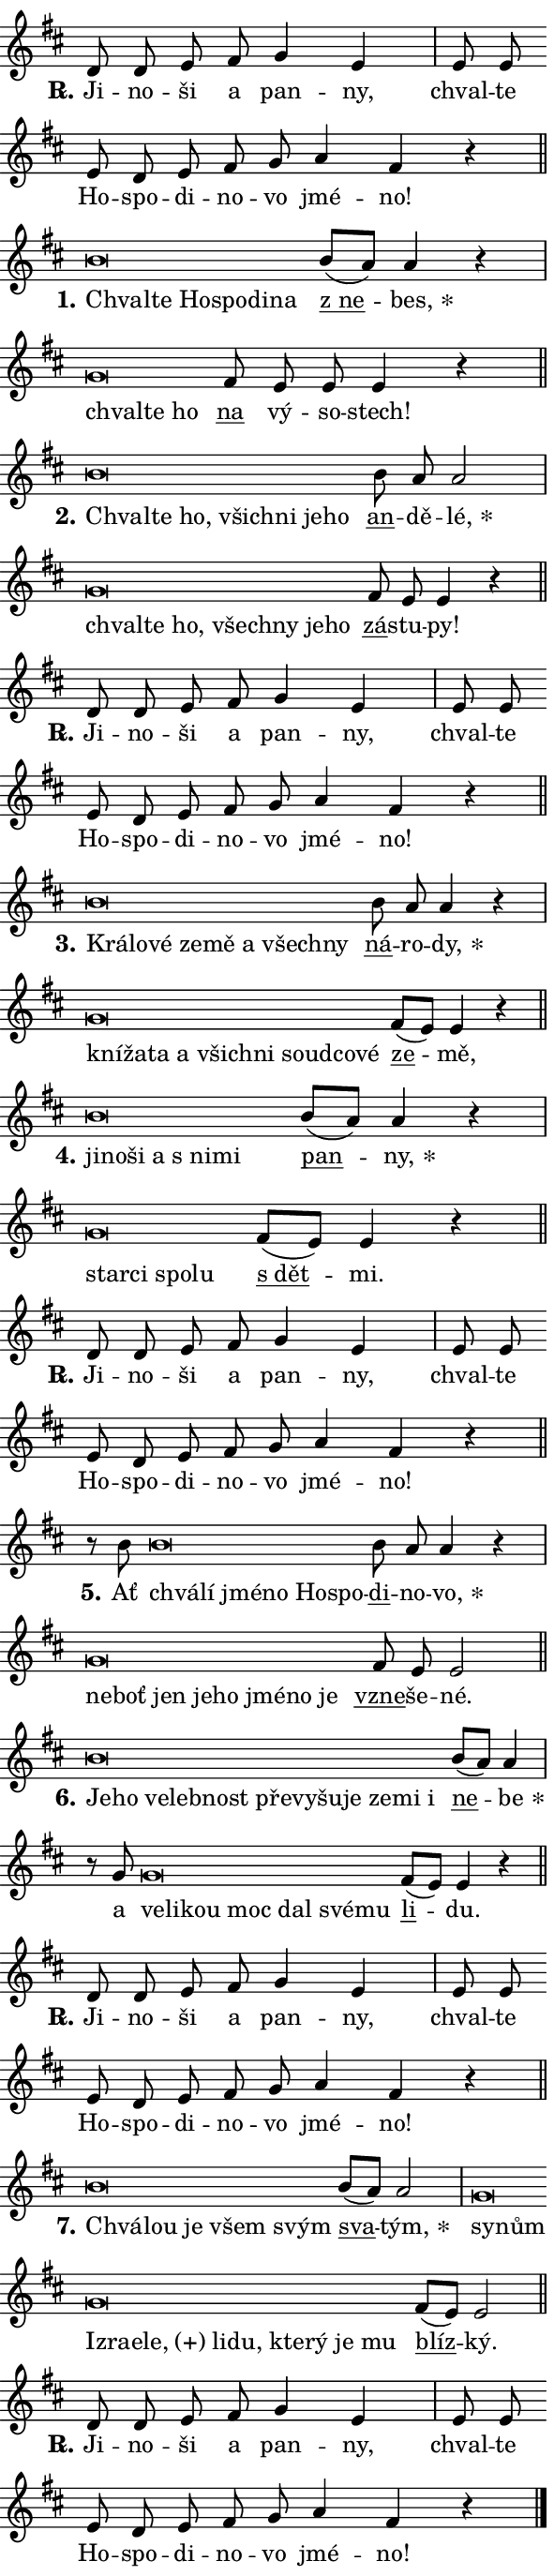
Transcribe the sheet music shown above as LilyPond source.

\version "2.24.0"
\header { tagline = "" }
\paper {
  indent = 0\cm
  top-margin = 0\cm
  right-margin = 0.13\cm % to fit lyric hyphens
  bottom-margin = 0\cm
  left-margin = 0\cm
  paper-width = 10\cm
  page-breaking = #ly:one-page-breaking
  system-system-spacing.basic-distance = #11
  score-system-spacing.basic-distance = #11
  ragged-last = ##f
}


%% Author: Thomas Morley
%% https://lists.gnu.org/archive/html/lilypond-user/2020-05/msg00002.html
#(define (line-position grob)
"Returns position of @var[grob} in current system:
   @code{'start}, if at first time-step
   @code{'end}, if at last time-step
   @code{'middle} otherwise
"
  (let* ((col (ly:item-get-column grob))
         (ln (ly:grob-object col 'left-neighbor))
         (rn (ly:grob-object col 'right-neighbor))
         (col-to-check-left (if (ly:grob? ln) ln col))
         (col-to-check-right (if (ly:grob? rn) rn col))
         (break-dir-left
           (and
             (ly:grob-property col-to-check-left 'non-musical #f)
             (ly:item-break-dir col-to-check-left)))
         (break-dir-right
           (and
             (ly:grob-property col-to-check-right 'non-musical #f)
             (ly:item-break-dir col-to-check-right))))
        (cond ((eqv? 1 break-dir-left) 'start)
              ((eqv? -1 break-dir-right) 'end)
              (else 'middle))))

#(define (tranparent-at-line-position vctor)
  (lambda (grob)
  "Relying on @code{line-position} select the relevant enry from @var{vctor}.
Used to determine transparency,"
    (case (line-position grob)
      ((end) (not (vector-ref vctor 0)))
      ((middle) (not (vector-ref vctor 1)))
      ((start) (not (vector-ref vctor 2))))))

noteHeadBreakVisibility =
#(define-music-function (break-visibility)(vector?)
"Makes @code{NoteHead}s transparent relying on @var{break-visibility}"
#{
  \override NoteHead.transparent =
    #(tranparent-at-line-position break-visibility)
#})

#(define delete-ledgers-for-transparent-note-heads
  (lambda (grob)
    "Reads whether a @code{NoteHead} is transparent.
If so this @code{NoteHead} is removed from @code{'note-heads} from
@var{grob}, which is supposed to be @code{LedgerLineSpanner}.
As a result ledgers are not printed for this @code{NoteHead}"
    (let* ((nhds-array (ly:grob-object grob 'note-heads))
           (nhds-list
             (if (ly:grob-array? nhds-array)
                 (ly:grob-array->list nhds-array)
                 '()))
           ;; Relies on the transparent-property being done before
           ;; Staff.LedgerLineSpanner.after-line-breaking is executed.
           ;; This is fragile ...
           (to-keep
             (remove
               (lambda (nhd)
                 (ly:grob-property nhd 'transparent #f))
               nhds-list)))
      ;; TODO find a better method to iterate over grob-arrays, similiar
      ;; to filter/remove etc for lists
      ;; For now rebuilt from scratch
      (set! (ly:grob-object grob 'note-heads)  '())
      (for-each
        (lambda (nhd)
          (ly:pointer-group-interface::add-grob grob 'note-heads nhd))
        to-keep))))

squashNotes = {
  \override NoteHead.X-extent = #'(-0.2 . 0.2)
  \override NoteHead.Y-extent = #'(-0.75 . 0)
  \override NoteHead.stencil =
    #(lambda (grob)
       (let ((pos (ly:grob-property grob 'staff-position)))
         (begin
           (if (< pos -7) (display "ERROR: Lower brevis then expected\n") (display ""))
           (if (<= pos -6) ly:text-interface::print ly:note-head::print))))
}
unSquashNotes = {
  \revert NoteHead.X-extent
  \revert NoteHead.Y-extent
  \revert NoteHead.stencil
}

hideNotes = \noteHeadBreakVisibility #begin-of-line-visible
unHideNotes = \noteHeadBreakVisibility #all-visible

% work-around for resetting accidentals
% https://lilypond.org/doc/v2.23/Documentation/notation/displaying-rhythms#unmetered-music
cadenzaMeasure = {
  \cadenzaOff
  \partial 1024 s1024
  \cadenzaOn
}

#(define-markup-command (accent layout props text) (markup?)
  "Underline accented syllable"
  (interpret-markup layout props
    #{\markup \override #'(offset . 4.3) \underline { #text }#}))

responsum = \markup \concat {
  "R" \hspace #-1.05 \path #0.1 #'((moveto 0 0.07) (lineto 0.9 0.8)) \hspace #0.05 "."
}

spaceSize = #0.6828661417322834 % exact space size for TeX Gyre Schola

\layout {
  \context {
    \Staff
    \remove "Time_signature_engraver"
    \override LedgerLineSpanner.after-line-breaking = #delete-ledgers-for-transparent-note-heads
  }
  \context {
    \Lyrics {
      \override LyricSpace.minimum-distance = \spaceSize
      \override LyricText.font-name = #"TeX Gyre Schola"
      \override LyricText.font-size = 1
      \override StanzaNumber.font-name = #"TeX Gyre Schola Bold"
      \override StanzaNumber.font-size = 1
    }
  }
  \context {
    \Score 
    \override NoteHead.text =
      #(lambda (grob) 
        (let ((pos (ly:grob-property grob 'staff-position)))
          #{\markup {
            \combine
              \halign #-0.55 \raise #(if (= pos -6) 0 0.5) \override #'(thickness . 2) \draw-line #'(3.2 . 0)
              \musicglyph "noteheads.sM1"
          }#}))
  }
}

% magnetic-lyrics.ily
%
%   written by
%     Jean Abou Samra <jean@abou-samra.fr>
%     Werner Lemberg <wl@gnu.org>
%
%   adapted by
%     Jiri Hon <jiri.hon@gmail.com>
%
% Version 2022-Apr-15

% https://www.mail-archive.com/lilypond-user@gnu.org/msg149350.html

#(define (Left_hyphen_pointer_engraver context)
   "Collect syllable-hyphen-syllable occurrences in lyrics and store
them in properties.  This engraver only looks to the left.  For
example, if the lyrics input is @code{foo -- bar}, it does the
following.

@itemize @bullet
@item
Set the @code{text} property of the @code{LyricHyphen} grob between
@q{foo} and @q{bar} to @code{foo}.

@item
Set the @code{left-hyphen} property of the @code{LyricText} grob with
text @q{foo} to the @code{LyricHyphen} grob between @q{foo} and
@q{bar}.
@end itemize

Use this auxiliary engraver in combination with the
@code{lyric-@/text::@/apply-@/magnetic-@/offset!} hook."
   (let ((hyphen #f)
         (text #f))
     (make-engraver
      (acknowledgers
       ((lyric-syllable-interface engraver grob source-engraver)
        (set! text grob)))
      (end-acknowledgers
       ((lyric-hyphen-interface engraver grob source-engraver)
        ;(when (not (grob::has-interface grob 'lyric-space-interface))
          (set! hyphen grob)));)
      ((stop-translation-timestep engraver)
       (when (and text hyphen)
         (ly:grob-set-object! text 'left-hyphen hyphen))
       (set! text #f)
       (set! hyphen #f)))))

#(define (lyric-text::apply-magnetic-offset! grob)
   "If the space between two syllables is less than the value in
property @code{LyricText@/.details@/.squash-threshold}, move the right
syllable to the left so that it gets concatenated with the left
syllable.

Use this function as a hook for
@code{LyricText@/.after-@/line-@/breaking} if the
@code{Left_@/hyphen_@/pointer_@/engraver} is active."
   (let ((hyphen (ly:grob-object grob 'left-hyphen #f)))
     (when hyphen
       (let ((left-text (ly:spanner-bound hyphen LEFT)))
         (when (grob::has-interface left-text 'lyric-syllable-interface)
           (let* ((common (ly:grob-common-refpoint grob left-text X))
                  (this-x-ext (ly:grob-extent grob common X))
                  (left-x-ext
                   (begin
                     ;; Trigger magnetism for left-text.
                     (ly:grob-property left-text 'after-line-breaking)
                     (ly:grob-extent left-text common X)))
                  ;; `delta` is the gap width between two syllables.
                  (delta (- (interval-start this-x-ext)
                            (interval-end left-x-ext)))
                  (details (ly:grob-property grob 'details))
                  (threshold (assoc-get 'squash-threshold details 0.2)))
             (when (< delta threshold)
               (let* (;; We have to manipulate the input text so that
                      ;; ligatures crossing syllable boundaries are not
                      ;; disabled.  For languages based on the Latin
                      ;; script this is essentially a beautification.
                      ;; However, for non-Western scripts it can be a
                      ;; necessity.
                      (lt (ly:grob-property left-text 'text))
                      (rt (ly:grob-property grob 'text))
                      (is-space (grob::has-interface hyphen 'lyric-space-interface))
                      (space (if is-space " " ""))
                      (extra-delta (if is-space spaceSize 0))
                      ;; Append new syllable.
                      (ltrt-space (if (and (string? lt) (string? rt))
                                (string-append lt space rt)
                                (make-concat-markup (list lt space rt))))
                      ;; Right-align `ltrt` to the right side.
                      (ltrt-space-markup (grob-interpret-markup
                               grob
                               (make-translate-markup
                                (cons (interval-length this-x-ext) 0)
                                (make-right-align-markup ltrt-space)))))
                 (begin
                   ;; Don't print `left-text`.
                   (ly:grob-set-property! left-text 'stencil #f)
                   ;; Set text and stencil (which holds all collected
                   ;; syllables so far) and shift it to the left.
                   (ly:grob-set-property! grob 'text ltrt-space)
                   (ly:grob-set-property! grob 'stencil ltrt-space-markup)
                   (ly:grob-translate-axis! grob (- (- delta extra-delta)) X))))))))))


#(define (lyric-hyphen::displace-bounds-first grob)
   ;; Make very sure this callback isn't triggered too early.
   (let ((left (ly:spanner-bound grob LEFT))
         (right (ly:spanner-bound grob RIGHT)))
     (ly:grob-property left 'after-line-breaking)
     (ly:grob-property right 'after-line-breaking)
     (ly:lyric-hyphen::print grob)))

squashThreshold = #0.4

\layout {
  \context {
    \Lyrics
    \consists #Left_hyphen_pointer_engraver
    \override LyricText.after-line-breaking =
      #lyric-text::apply-magnetic-offset!
    \override LyricHyphen.stencil = #lyric-hyphen::displace-bounds-first
    \override LyricText.details.squash-threshold = \squashThreshold
    \override LyricHyphen.minimum-distance = 0
    \override LyricHyphen.minimum-length = \squashThreshold
  }
}

squashText = \override LyricText.details.squash-threshold = 9999
unSquashText = \override LyricText.details.squash-threshold = \squashThreshold

leftText = \override LyricText.self-alignment-X = #LEFT
unLeftText = \revert LyricText.self-alignment-X

starOffset = #(lambda (grob) 
                (let ((x_offset (ly:self-alignment-interface::aligned-on-x-parent grob)))
                  (if (= x_offset 0) 0 (+ x_offset 1.2))))

star = #(define-music-function (syllable)(string?)
"Append star separator at the end of a syllable"
#{
  \once \override LyricText.X-offset = #starOffset
  \lyricmode { \markup {
    #syllable
    \override #'((font-name . "TeX Gyre Schola Bold")) \hspace #0.2 \lower #0.65 \larger "*"
  } }
#})

starAccent = #(define-music-function (syllable)(string?)
"Append star separator at the end of a syllable and make accent"
#{
  \once \override LyricText.X-offset = #starOffset
  \lyricmode { \markup {
    \accent #syllable
    \override #'((font-name . "TeX Gyre Schola Bold")) \hspace #0.2 \lower #0.65 \larger "*"
  } }
#})

breath = #(define-music-function (syllable)(string?)
"Append breathing indicator at the end of a syllable"
#{
  \lyricmode { \markup { #syllable "+" } }
#})

optionalBreath = #(define-music-function (syllable)(string?)
"Append optional breathing indicator at the end of a syllable"
#{
  \lyricmode { \markup { #syllable "(+)" } }
#})


\score {
    <<
        \new Voice = "melody" { \cadenzaOn \key d \major \relative { d'8 d e fis g4 e \cadenzaMeasure \bar "|" e8 e \bar "" e d e \bar "" fis g a4 fis r \cadenzaMeasure \bar "||" \break } }
        \new Lyrics \lyricsto "melody" { \lyricmode { \set stanza = \responsum
Ji -- no -- ši a pan -- ny, chval -- te Ho -- spo -- di -- no -- vo jmé -- no! } }
    >>
    \layout {}
}

\score {
    <<
        \new Voice = "melody" { \cadenzaOn \key d \major \relative { \squashNotes b'\breve*1/16 \hideNotes \breve*1/16 \bar "" \breve*1/16 \bar "" \breve*1/16 \bar "" \breve*1/16 \breve*1/16 \bar "" \unHideNotes \unSquashNotes \bar "" b8[( a)] a4 r \cadenzaMeasure \bar "|" \squashNotes g\breve*1/16 \hideNotes \breve*1/16 \breve*1/16 \bar "" \unHideNotes \unSquashNotes \bar "" fis8 e e e4 r \cadenzaMeasure \bar "||" \break } }
        \new Lyrics \lyricsto "melody" { \lyricmode { \set stanza = "1."
\leftText Chval -- \squashText te Ho -- spo -- di -- na \unLeftText \unSquashText \markup \accent "z ne" -- \star bes, \leftText chval -- \squashText te ho \unLeftText \unSquashText \markup \accent na vý -- so -- stech! } }
    >>
    \layout {}
}

\score {
    <<
        \new Voice = "melody" { \cadenzaOn \key d \major \relative { \squashNotes b'\breve*1/16 \hideNotes \breve*1/16 \bar "" \breve*1/16 \bar "" \breve*1/16 \bar "" \breve*1/16 \bar "" \breve*1/16 \breve*1/16 \bar "" \unHideNotes \unSquashNotes \bar "" b8 a a2 \cadenzaMeasure \bar "|" \squashNotes g\breve*1/16 \hideNotes \breve*1/16 \bar "" \breve*1/16 \bar "" \breve*1/16 \bar "" \breve*1/16 \bar "" \breve*1/16 \breve*1/16 \bar "" \unHideNotes \unSquashNotes \bar "" fis8 e e4 r \cadenzaMeasure \bar "||" \break } }
        \new Lyrics \lyricsto "melody" { \lyricmode { \set stanza = "2."
\leftText Chval -- \squashText te ho, všich -- ni je -- ho \unLeftText \unSquashText \markup \accent an -- dě -- \star lé, \leftText chval -- \squashText te ho, všech -- ny je -- ho \unLeftText \unSquashText \markup \accent zá -- stu -- py! } }
    >>
    \layout {}
}

\score {
    <<
        \new Voice = "melody" { \cadenzaOn \key d \major \relative { d'8 d e fis g4 e \cadenzaMeasure \bar "|" e8 e \bar "" e d e \bar "" fis g a4 fis r \cadenzaMeasure \bar "||" \break } }
        \new Lyrics \lyricsto "melody" { \lyricmode { \set stanza = \responsum
Ji -- no -- ši a pan -- ny, chval -- te Ho -- spo -- di -- no -- vo jmé -- no! } }
    >>
    \layout {}
}

\score {
    <<
        \new Voice = "melody" { \cadenzaOn \key d \major \relative { \squashNotes b'\breve*1/16 \hideNotes \breve*1/16 \bar "" \breve*1/16 \bar "" \breve*1/16 \bar "" \breve*1/16 \bar "" \breve*1/16 \bar "" \breve*1/16 \breve*1/16 \bar "" \unHideNotes \unSquashNotes \bar "" b8 a a4 r \cadenzaMeasure \bar "|" \squashNotes g\breve*1/16 \hideNotes \breve*1/16 \bar "" \breve*1/16 \bar "" \breve*1/16 \bar "" \breve*1/16 \bar "" \breve*1/16 \bar "" \breve*1/16 \bar "" \breve*1/16 \breve*1/16 \bar "" \unHideNotes \unSquashNotes \bar "" fis8[( e)] e4 r \cadenzaMeasure \bar "||" \break } }
        \new Lyrics \lyricsto "melody" { \lyricmode { \set stanza = "3."
\leftText Krá -- \squashText lo -- vé ze -- mě a všech -- ny \unLeftText \unSquashText \markup \accent ná -- ro -- \star dy, \leftText kní -- \squashText ža -- ta a všich -- ni soud -- co -- vé \unLeftText \unSquashText \markup \accent ze -- mě, } }
    >>
    \layout {}
}

\score {
    <<
        \new Voice = "melody" { \cadenzaOn \key d \major \relative { \squashNotes b'\breve*1/16 \hideNotes \breve*1/16 \bar "" \breve*1/16 \bar "" \breve*1/16 \bar "" \breve*1/16 \breve*1/16 \bar "" \unHideNotes \unSquashNotes \bar "" b8[( a)] a4 r \cadenzaMeasure \bar "|" \squashNotes g\breve*1/16 \hideNotes \breve*1/16 \bar "" \breve*1/16 \breve*1/16 \bar "" \unHideNotes \unSquashNotes \bar "" fis8[( e)] e4 r \cadenzaMeasure \bar "||" \break } }
        \new Lyrics \lyricsto "melody" { \lyricmode { \set stanza = "4."
\leftText ji -- \squashText no -- ši a "s ni" -- mi \unLeftText \unSquashText \markup \accent pan -- \star ny, \leftText star -- \squashText ci spo -- lu \unLeftText \unSquashText \markup \accent "s dět" -- mi. } }
    >>
    \layout {}
}

\score {
    <<
        \new Voice = "melody" { \cadenzaOn \key d \major \relative { d'8 d e fis g4 e \cadenzaMeasure \bar "|" e8 e \bar "" e d e \bar "" fis g a4 fis r \cadenzaMeasure \bar "||" \break } }
        \new Lyrics \lyricsto "melody" { \lyricmode { \set stanza = \responsum
Ji -- no -- ši a pan -- ny, chval -- te Ho -- spo -- di -- no -- vo jmé -- no! } }
    >>
    \layout {}
}

\score {
    <<
        \new Voice = "melody" { \cadenzaOn \key d \major \relative { r8 b'8 \squashNotes b\breve*1/16 \hideNotes \breve*1/16 \bar "" \breve*1/16 \bar "" \breve*1/16 \bar "" \breve*1/16 \breve*1/16 \bar "" \unHideNotes \unSquashNotes \bar "" b8 a a4 r \cadenzaMeasure \bar "|" \squashNotes g\breve*1/16 \hideNotes \breve*1/16 \bar "" \breve*1/16 \bar "" \breve*1/16 \bar "" \breve*1/16 \bar "" \breve*1/16 \bar "" \breve*1/16 \breve*1/16 \bar "" \unHideNotes \unSquashNotes \bar "" fis8 e e2 \cadenzaMeasure \bar "||" \break } }
        \new Lyrics \lyricsto "melody" { \lyricmode { \set stanza = "5."
Ať \leftText chvá -- \squashText lí jmé -- no Ho -- spo -- \unLeftText \unSquashText \markup \accent di -- no -- \star vo, \leftText ne -- \squashText boť jen je -- ho jmé -- no je \unLeftText \unSquashText \markup \accent vzne -- še -- né. } }
    >>
    \layout {}
}

\score {
    <<
        \new Voice = "melody" { \cadenzaOn \key d \major \relative { \squashNotes b'\breve*1/16 \hideNotes \breve*1/16 \bar "" \breve*1/16 \bar "" \breve*1/16 \bar "" \breve*1/16 \bar "" \breve*1/16 \bar "" \breve*1/16 \bar "" \breve*1/16 \bar "" \breve*1/16 \bar "" \breve*1/16 \bar "" \breve*1/16 \breve*1/16 \bar "" \unHideNotes \unSquashNotes \bar "" b8[( a)] a4 \cadenzaMeasure \bar "|" r8 g8 \squashNotes g\breve*1/16 \hideNotes \breve*1/16 \bar "" \breve*1/16 \bar "" \breve*1/16 \bar "" \breve*1/16 \bar "" \breve*1/16 \breve*1/16 \bar "" \unHideNotes \unSquashNotes \bar "" fis8[( e)] e4 r \cadenzaMeasure \bar "||" \break } }
        \new Lyrics \lyricsto "melody" { \lyricmode { \set stanza = "6."
\leftText Je -- \squashText ho ve -- leb -- nost pře -- vy -- šu -- je ze -- mi i \unLeftText \unSquashText \markup \accent ne -- \star be a \leftText ve -- \squashText li -- kou moc dal své -- mu \unLeftText \unSquashText \markup \accent li -- du. } }
    >>
    \layout {}
}

\score {
    <<
        \new Voice = "melody" { \cadenzaOn \key d \major \relative { d'8 d e fis g4 e \cadenzaMeasure \bar "|" e8 e \bar "" e d e \bar "" fis g a4 fis r \cadenzaMeasure \bar "||" \break } }
        \new Lyrics \lyricsto "melody" { \lyricmode { \set stanza = \responsum
Ji -- no -- ši a pan -- ny, chval -- te Ho -- spo -- di -- no -- vo jmé -- no! } }
    >>
    \layout {}
}

\score {
    <<
        \new Voice = "melody" { \cadenzaOn \key d \major \relative { \squashNotes b'\breve*1/16 \hideNotes \breve*1/16 \bar "" \breve*1/16 \bar "" \breve*1/16 \breve*1/16 \bar "" \unHideNotes \unSquashNotes \bar "" b8[( a)] a2 \cadenzaMeasure \bar "|" \squashNotes g\breve*1/16 \hideNotes \breve*1/16 \bar "" \breve*1/16 \bar "" \breve*1/16 \bar "" \breve*1/16 \bar "" \breve*1/16 \bar "" \breve*1/16 \bar "" \breve*1/16 \bar "" \breve*1/16 \bar "" \breve*1/16 \bar "" \breve*1/16 \breve*1/16 \bar "" \unHideNotes \unSquashNotes \bar "" fis8[( e)] e2 \cadenzaMeasure \bar "||" \break } }
        \new Lyrics \lyricsto "melody" { \lyricmode { \set stanza = "7."
\leftText Chvá -- \squashText lou je všem svým \unLeftText \unSquashText \markup \accent sva -- \star tým, \leftText sy -- \squashText nům Iz -- ra -- e -- \optionalBreath le, li -- du, kte -- rý je mu \unLeftText \unSquashText \markup \accent blíz -- ký. } }
    >>
    \layout {}
}

\score {
    <<
        \new Voice = "melody" { \cadenzaOn \key d \major \relative { d'8 d e fis g4 e \cadenzaMeasure \bar "|" e8 e \bar "" e d e \bar "" fis g a4 fis r \cadenzaMeasure \bar "||" \break } \bar "|." }
        \new Lyrics \lyricsto "melody" { \lyricmode { \set stanza = \responsum
Ji -- no -- ši a pan -- ny, chval -- te Ho -- spo -- di -- no -- vo jmé -- no! } }
    >>
    \layout {}
}
